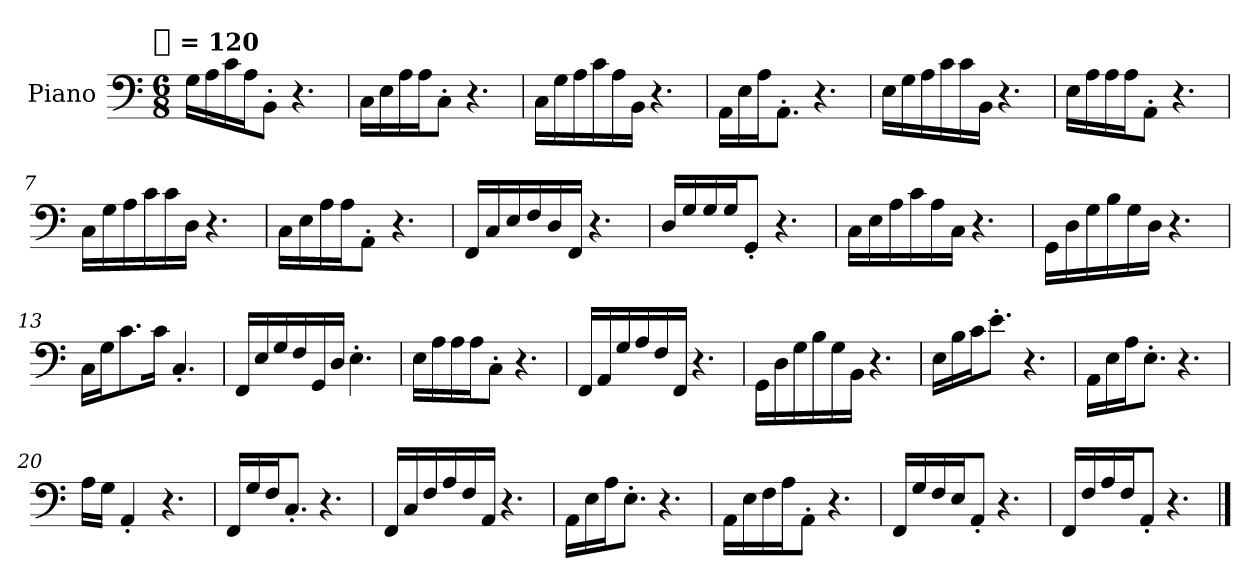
**kern
*part1
*staff1
*I"Piano
*I'Pno.
*clefF4
!!LO:TX:omd:t=[quarter] = 120
*M6/8
*MM120
=1
16GLL
16A
16c
16AJ
8BB'J
4.r
=2
16CLL
16E
16A
16AJ
8C'J
4.r
=3
16CLL
16G
16A
16c
16A
16BBJJ
4.r
=4
16AALL
16E
16AJ
8.AA'J
4.r
=5
16ELL
16G
16A
16c
16c
16BBJJ
4.r
=6
16ELL
16A
16A
16AJ
8AA'J
4.r
!!LO:LB:g=z
=7
16CLL
16G
16A
16c
16c
16DJJ
4.r
=8
16CLL
16E
16A
16AJ
8AA'J
4.r
=9
16FFLL
16C
16E
16F
16D
16FFJJ
4.r
=10
16DLL
16G
16G
16GJ
8GG'J
4.r
=11
16CLL
16E
16A
16c
16A
16CJJ
4.r
=12
16GGLL
16D
16G
16B
16G
16DJJ
4.r
!!LO:LB:g=z
=13
16CLL
16GJ
8.c
16cJk
4.C'
=14
16FFLL
16E
16G
16F
16GG
16DJJ
4.E'
=15
16ELL
16A
16A
16AJ
8C'J
4.r
=16
16FFLL
16AA
16G
16A
16F
16FFJJ
4.r
=17
16GGLL
16D
16G
16B
16G
16BBJJ
4.r
=18
16ELL
16B
16cJ
8.e'J
4.r
!!LO:LB:g=z
=19
16AALL
16E
16AJ
8.E'J
4.r
=20
16ALL
16GJJ
4AA'
4.r
=21
16FFLL
16G
16FJ
8.C'J
4.r
=22
16FFLL
16C
16F
16A
16F
16AAJJ
4.r
=23
16AALL
16E
16AJ
8.E'J
4.r
=24
16AALL
16E
16F
16AJ
8AA'J
4.r
!!LO:LB:g=z
=25
16FFLL
16G
16F
16EJ
8AA'J
4.r
=26
16FFLL
16F
16A
16FJ
8AA'J
4.r
==
*-
